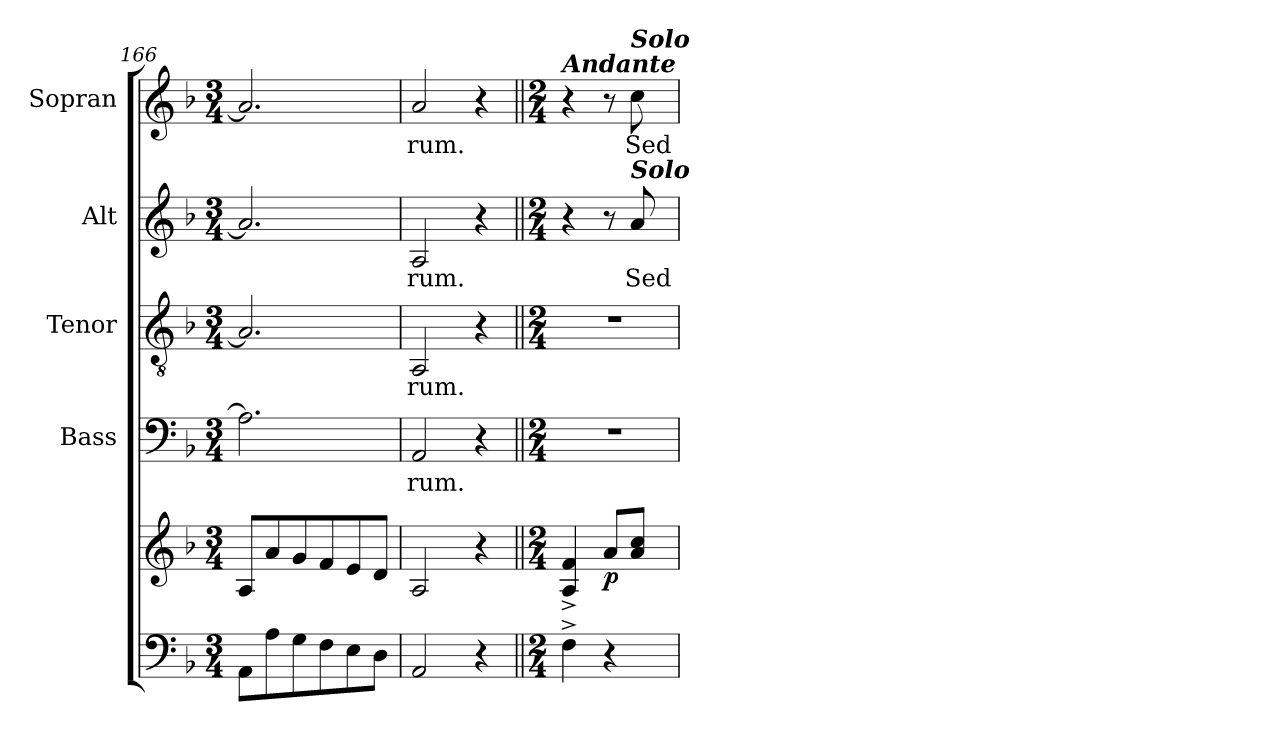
**kern	**kern	**dynam	**kern	**text	**kern	**text	**kern	**text	**kern	**text
*part5	*part5	*part5	*part4	*part4	*part3	*part3	*part2	*part2	*part1	*part1
*staff6	*staff5	*staff5/6	*staff4	*staff4	*staff3	*staff3	*staff2	*staff2	*staff1	*staff1
*	*	*	*I"Bass	*	*I"Tenor	*	*I"Alt	*	*I"Sopran	*
*	*	*	*I'B.	*	*I'T.	*	*I'A.	*	*I'S.	*
*clefF4	*clefG2	*	*clefF4	*	*clefGv2	*	*clefG2	*	*clefG2	*
*k[b-]	*k[b-]	*	*k[b-]	*	*k[b-]	*	*k[b-]	*	*k[b-]	*
*F:	*F:	*	*F:	*	*F:	*	*F:	*	*F:	*
*M3/4	*M3/4	*	*M3/4	*	*M3/4	*	*M3/4	*	*M3/4	*
=166	=166	=166	=166	=166	=166	=166	=166	=166	=166	=166
8AA\L	8A/L	.	2.A\]	.	2.A/]	.	2.a/]	.	2.a/]	.
8A\	8a/	.	.	.	.	.	.	.	.	.
8G\	8g/	.	.	.	.	.	.	.	.	.
8F\	8f/	.	.	.	.	.	.	.	.	.
8E\	8e/	.	.	.	.	.	.	.	.	.
8D\J	8d/J	.	.	.	.	.	.	.	.	.
=167	=167	=167	=167	=167	=167	=167	=167	=167	=167	=167
!	!	!	!	!LO:LY:b	!	!LO:LY:b	!	!LO:LY:b	!	!LO:LY:b
2AA/	2A/	.	2AA/	-rum.	2AA/	-rum.	2A/	-rum.	2a/	-rum.
4r	4r	.	4r	.	4r	.	4r	.	4r	.
=168||	=168||	=168||	=168||	=168||	=168||	=168||	=168||	=168||	=168||	=168||
*M2/4	*M2/4	*	*M2/4	*	*M2/4	*	*M2/4	*	*M2/4	*
!	!	!	!	!	!	!	!	!	!LO:TX:a:Bi:t=Andante	!
4F^>\	4A/^< 4f/^<	.	2r	.	2r	.	4r	.	4r	.
!	!	!LO:DY:b	!	!	!	!	!	!	!	!
4r	8a/L	p	.	.	.	.	8r	.	8r	.
!	!	!	!	!	!	!	!	!	!LO:TX:a:Bi:t=Solo	!
!	!	!	!	!	!	!	!LO:TX:a:Bi:t=Solo	!	!	!
!	!	!	!	!	!	!	!	!LO:LY:b	!	!LO:LY:b
.	8a/ 8cc/J	.	.	.	.	.	8a/	Sed	8cc\	Sed
=	=	=	=	=	=	=	=	=	=	=
*-	*-	*-	*-	*-	*-	*-	*-	*-	*-	*-
